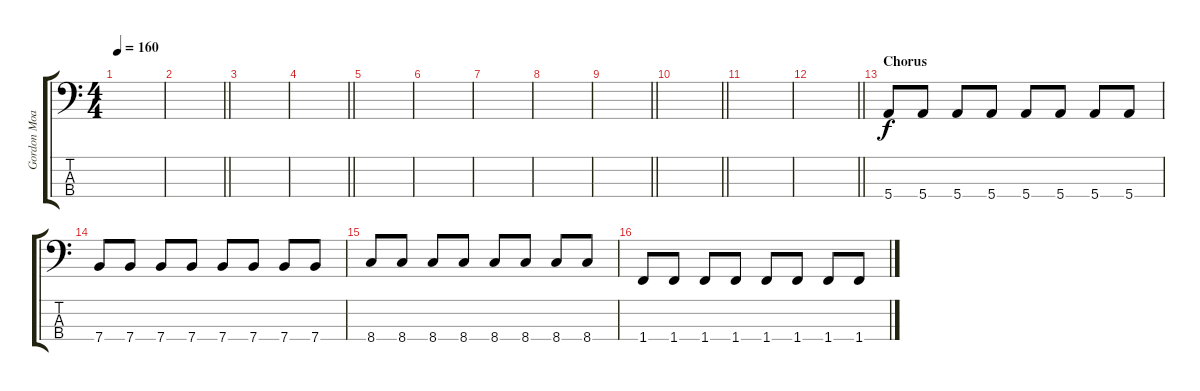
\track ("Gordon Moakes - Bass" "Gordon Moa") {instrument electricbassfinger}
\staff {score tabs}
\tuning (G2 D2 A1 E1) {hide}
\ts (4 4)
\tempo 160
\clef f4
\ks c
|
\barLineRight lightlight
|
|
\barLineRight lightlight
|
|
|
|
|
\barLineRight lightlight
|
\barLineRight lightlight
|
|
\barLineRight lightlight
|
\section ("" "Chorus")
5.4.8 5.4.8 5.4.8 5.4.8 5.4.8 5.4.8 5.4.8 5.4.8 |
7.4.8 7.4.8 7.4.8 7.4.8 7.4.8 7.4.8 7.4.8 7.4.8 |
8.4.8 8.4.8 8.4.8 8.4.8 8.4.8 8.4.8 8.4.8 8.4.8 |
1.4.8 1.4.8 1.4.8 1.4.8 1.4.8 1.4.8 1.4.8 1.4.8
